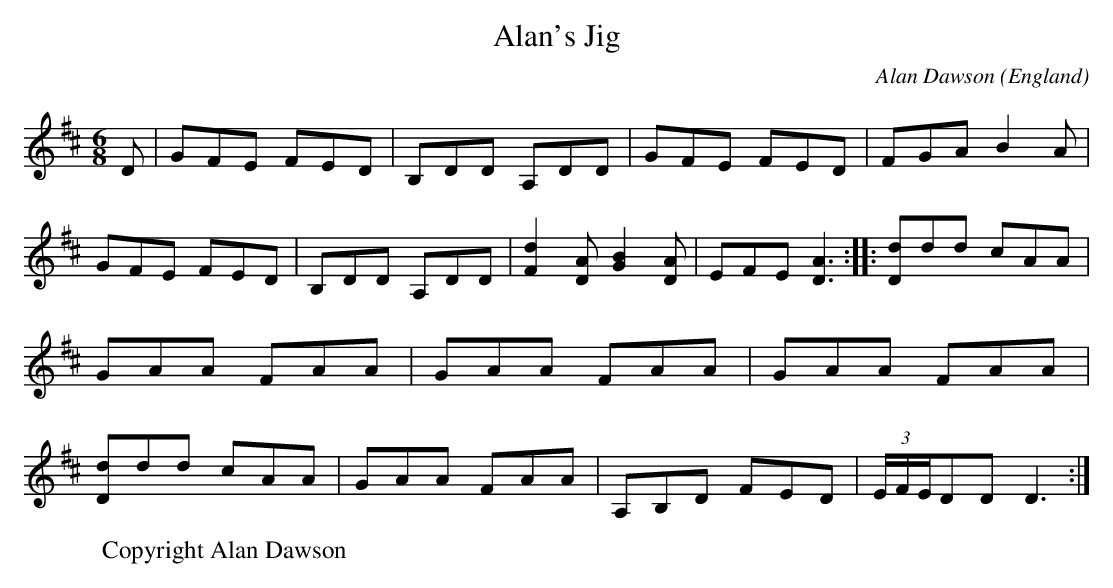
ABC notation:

X:1
T:Alan's Jig
O:England
M:6/8
C:Alan Dawson
K:D
D|GFE FED|B,DD A,DD|GFE FED|FGA B2A|  \
GFE FED|B,DD A,DD|                    \
[F2d2][DA] [G2B2][DA]|EFE [D3A3]:|    \
|:[dD]dd cAA|GAA FAA|GAA FAA| GAA FAA|\
[dD]dd cAA|GAA FAA|A,B,D FED|(3E/F/E/DD D3:|
W:Copyright Alan Dawson
